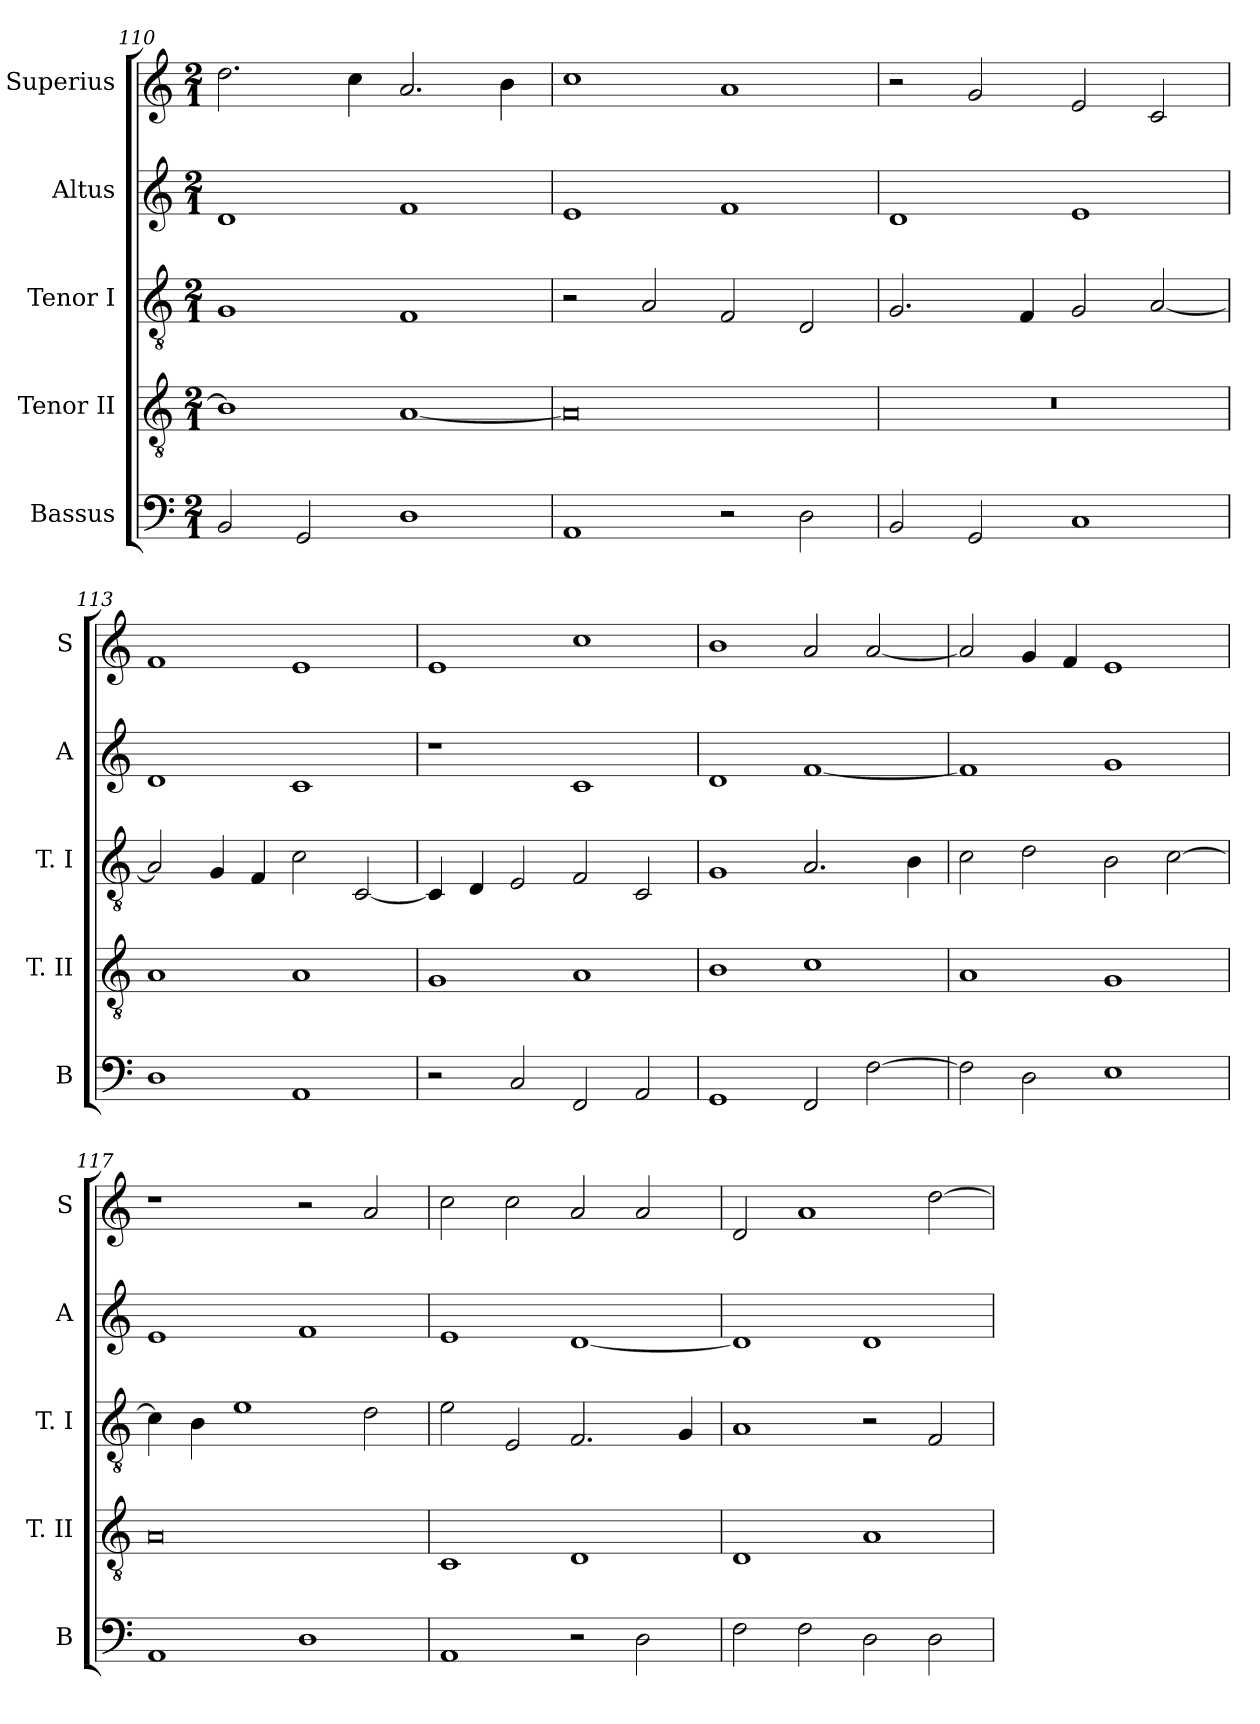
**kern	**kern	**kern	**kern	**kern
*part5	*part4	*part3	*part2	*part1
*staff5	*staff4	*staff3	*staff2	*staff1
*I"Bassus	*I"Tenor II	*I"Tenor I	*I"Altus	*I"Superius
*I'B	*I'T. II	*I'T. I	*I'A	*I'S
*clefF4	*clefGv2	*clefGv2	*clefG2	*clefG2
*k[]	*k[]	*k[]	*k[]	*k[]
*C:	*C:	*C:	*C:	*C:
*M2/1	*M2/1	*M2/1	*M2/1	*M2/1
=110	=110	=110	=110	=110
2BB	1B]	1G	1d	2.dd
2GG	.	.	.	.
.	.	.	.	4cc
1D	[1A	1F	1f	2.a
.	.	.	.	4b
=111	=111	=111	=111	=111
1AA	0A]	2r	1e	1cc
.	.	2A	.	.
2r	.	2F	1f	1a
2D	.	2D	.	.
=112	=112	=112	=112	=112
2BB	0r	2.G	1d	2r
2GG	.	.	.	2g
.	.	4F	.	.
1C	.	2G	1e	2e
.	.	[2A	.	2c
=113	=113	=113	=113	=113
1D	1A	2A]	1d	1f
.	.	4G	.	.
.	.	4F	.	.
1AA	1A	2c	1c	1e
.	.	[2C	.	.
=114	=114	=114	=114	=114
2r	1G	4C]	1r	1e
.	.	4D	.	.
2C	.	2E	.	.
2FF	1A	2F	1c	1cc
2AA	.	2C	.	.
=115	=115	=115	=115	=115
1GG	1B	1G	1d	1b
2FF	1c	2.A	[1f	2a
[2F	.	.	.	[2a
.	.	4B	.	.
=116	=116	=116	=116	=116
2F]	1A	2c	1f]	2a]
2D	.	2d	.	4g
.	.	.	.	4f
1E	1G	2B	1g	1e
.	.	[2c	.	.
=117	=117	=117	=117	=117
1AA	0A	4c]	1e	1r
.	.	4B	.	.
.	.	1e	.	.
1D	.	.	1f	2r
.	.	2d	.	2a
=118	=118	=118	=118	=118
1AA	1C	2e	1e	2cc
.	.	2E	.	2cc
2r	1D	2.F	[1d	2a
2D	.	.	.	2a
.	.	4G	.	.
=119	=119	=119	=119	=119
2F	1D	1A	1d]	2d
2F	.	.	.	1a
2D	1A	2r	1d	.
2D	.	2F	.	[2dd
=	=	=	=	=
*-	*-	*-	*-	*-
